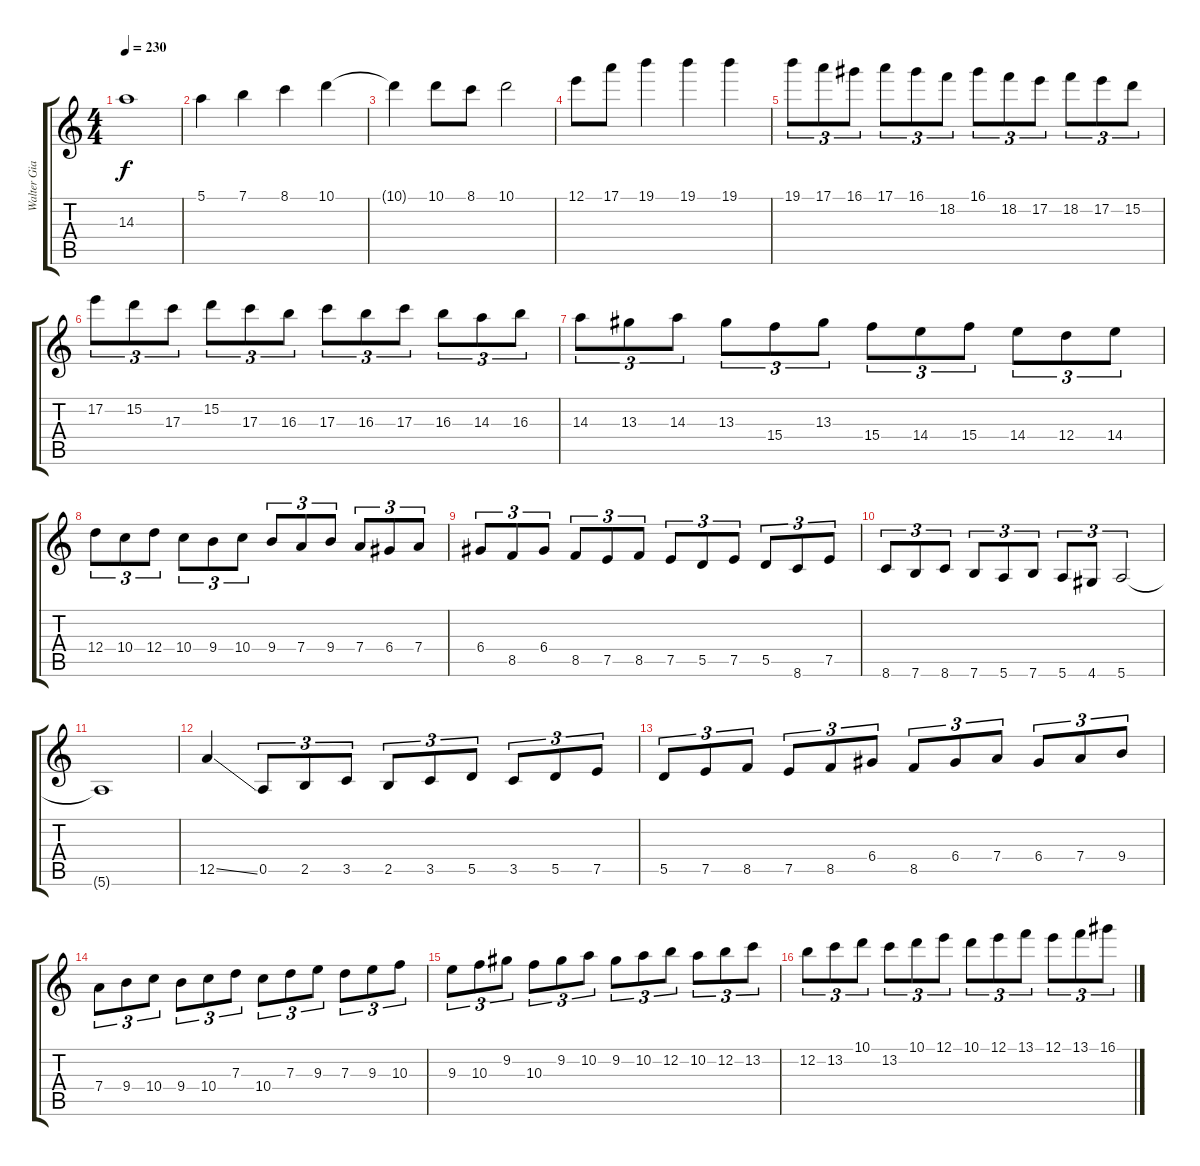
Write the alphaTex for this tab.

\track ("Walter Giardino" "Walter Gia") {instrument distortionguitar}
\staff {score tabs}
\tuning (E4 B3 G3 D3 A2 E2) {hide}
\ts (4 4)
\tempo 230
\clef g2
\ks c
14.3{t}.1{dy f} |
5.1.4 7.1.4 8.1.4 10.1.4 |
10.1{t}.4 10.1.8 8.1.8 10.1.2 |
12.1.8 17.1.8 19.1.4 19.1.4 19.1.4 |
19.1.8{tu (3 2)} 17.1.8{tu (3 2)} 16.1.8{tu (3 2)} 17.1.8{tu (3 2)} 16.1.8{tu (3 2)} 18.2.8{tu (3 2)} 16.1.8{tu (3 2)} 18.2.8{tu (3 2)} 17.2.8{tu (3 2)} 18.2.8{tu (3 2)} 17.2.8{tu (3 2)} 15.2.8{tu (3 2)} |
17.2.8{tu (3 2)} 15.2.8{tu (3 2)} 17.3.8{tu (3 2)} 15.2.8{tu (3 2)} 17.3.8{tu (3 2)} 16.3.8{tu (3 2)} 17.3.8{tu (3 2)} 16.3.8{tu (3 2)} 17.3.8{tu (3 2)} 16.3.8{tu (3 2)} 14.3.8{tu (3 2)} 16.3.8{tu (3 2)} |
14.3.8{tu (3 2)} 13.3.8{tu (3 2)} 14.3.8{tu (3 2)} 13.3.8{tu (3 2)} 15.4.8{tu (3 2)} 13.3.8{tu (3 2)} 15.4.8{tu (3 2)} 14.4.8{tu (3 2)} 15.4.8{tu (3 2)} 14.4.8{tu (3 2)} 12.4.8{tu (3 2)} 14.4.8{tu (3 2)} |
12.4.8{tu (3 2)} 10.4.8{tu (3 2)} 12.4.8{tu (3 2)} 10.4.8{tu (3 2)} 9.4.8{tu (3 2)} 10.4.8{tu (3 2)} 9.4.8{tu (3 2)} 7.4.8{tu (3 2)} 9.4.8{tu (3 2)} 7.4.8{tu (3 2)} 6.4.8{tu (3 2)} 7.4.8{tu (3 2)} |
6.4.8{tu (3 2)} 8.5.8{tu (3 2)} 6.4.8{tu (3 2)} 8.5.8{tu (3 2)} 7.5.8{tu (3 2)} 8.5.8{tu (3 2)} 7.5.8{tu (3 2)} 5.5.8{tu (3 2)} 7.5.8{tu (3 2)} 5.5.8{tu (3 2)} 8.6.8{tu (3 2)} 7.5.8{tu (3 2)} |
8.6.8{tu (3 2)} 7.6.8{tu (3 2)} 8.6.8{tu (3 2)} 7.6.8{tu (3 2)} 5.6.8{tu (3 2)} 7.6.8{tu (3 2)} 5.6.8{tu (3 2)} 4.6.8{tu (3 2)} 5.6.2{tu (3 2)} |
5.6{t}.1 |
12.5{ss}.4 0.5.8{tu (3 2)} 2.5.8{tu (3 2)} 3.5.8{tu (3 2)} 2.5.8{tu (3 2)} 3.5.8{tu (3 2)} 5.5.8{tu (3 2)} 3.5.8{tu (3 2)} 5.5.8{tu (3 2)} 7.5.8{tu (3 2)} |
5.5.8{tu (3 2)} 7.5.8{tu (3 2)} 8.5.8{tu (3 2)} 7.5.8{tu (3 2)} 8.5.8{tu (3 2)} 6.4.8{tu (3 2)} 8.5.8{tu (3 2)} 6.4.8{tu (3 2)} 7.4.8{tu (3 2)} 6.4.8{tu (3 2)} 7.4.8{tu (3 2)} 9.4.8{tu (3 2)} |
7.4.8{tu (3 2)} 9.4.8{tu (3 2)} 10.4.8{tu (3 2)} 9.4.8{tu (3 2)} 10.4.8{tu (3 2)} 7.3.8{tu (3 2)} 10.4.8{tu (3 2)} 7.3.8{tu (3 2)} 9.3.8{tu (3 2)} 7.3.8{tu (3 2)} 9.3.8{tu (3 2)} 10.3.8{tu (3 2)} |
9.3.8{tu (3 2)} 10.3.8{tu (3 2)} 9.2.8{tu (3 2)} 10.3.8{tu (3 2)} 9.2.8{tu (3 2)} 10.2.8{tu (3 2)} 9.2.8{tu (3 2)} 10.2.8{tu (3 2)} 12.2.8{tu (3 2)} 10.2.8{tu (3 2)} 12.2.8{tu (3 2)} 13.2.8{tu (3 2)} |
12.2.8{tu (3 2)} 13.2.8{tu (3 2)} 10.1.8{tu (3 2)} 13.2.8{tu (3 2)} 10.1.8{tu (3 2)} 12.1.8{tu (3 2)} 10.1.8{tu (3 2)} 12.1.8{tu (3 2)} 13.1.8{tu (3 2)} 12.1.8{tu (3 2)} 13.1.8{tu (3 2)} 16.1.8{tu (3 2)}
